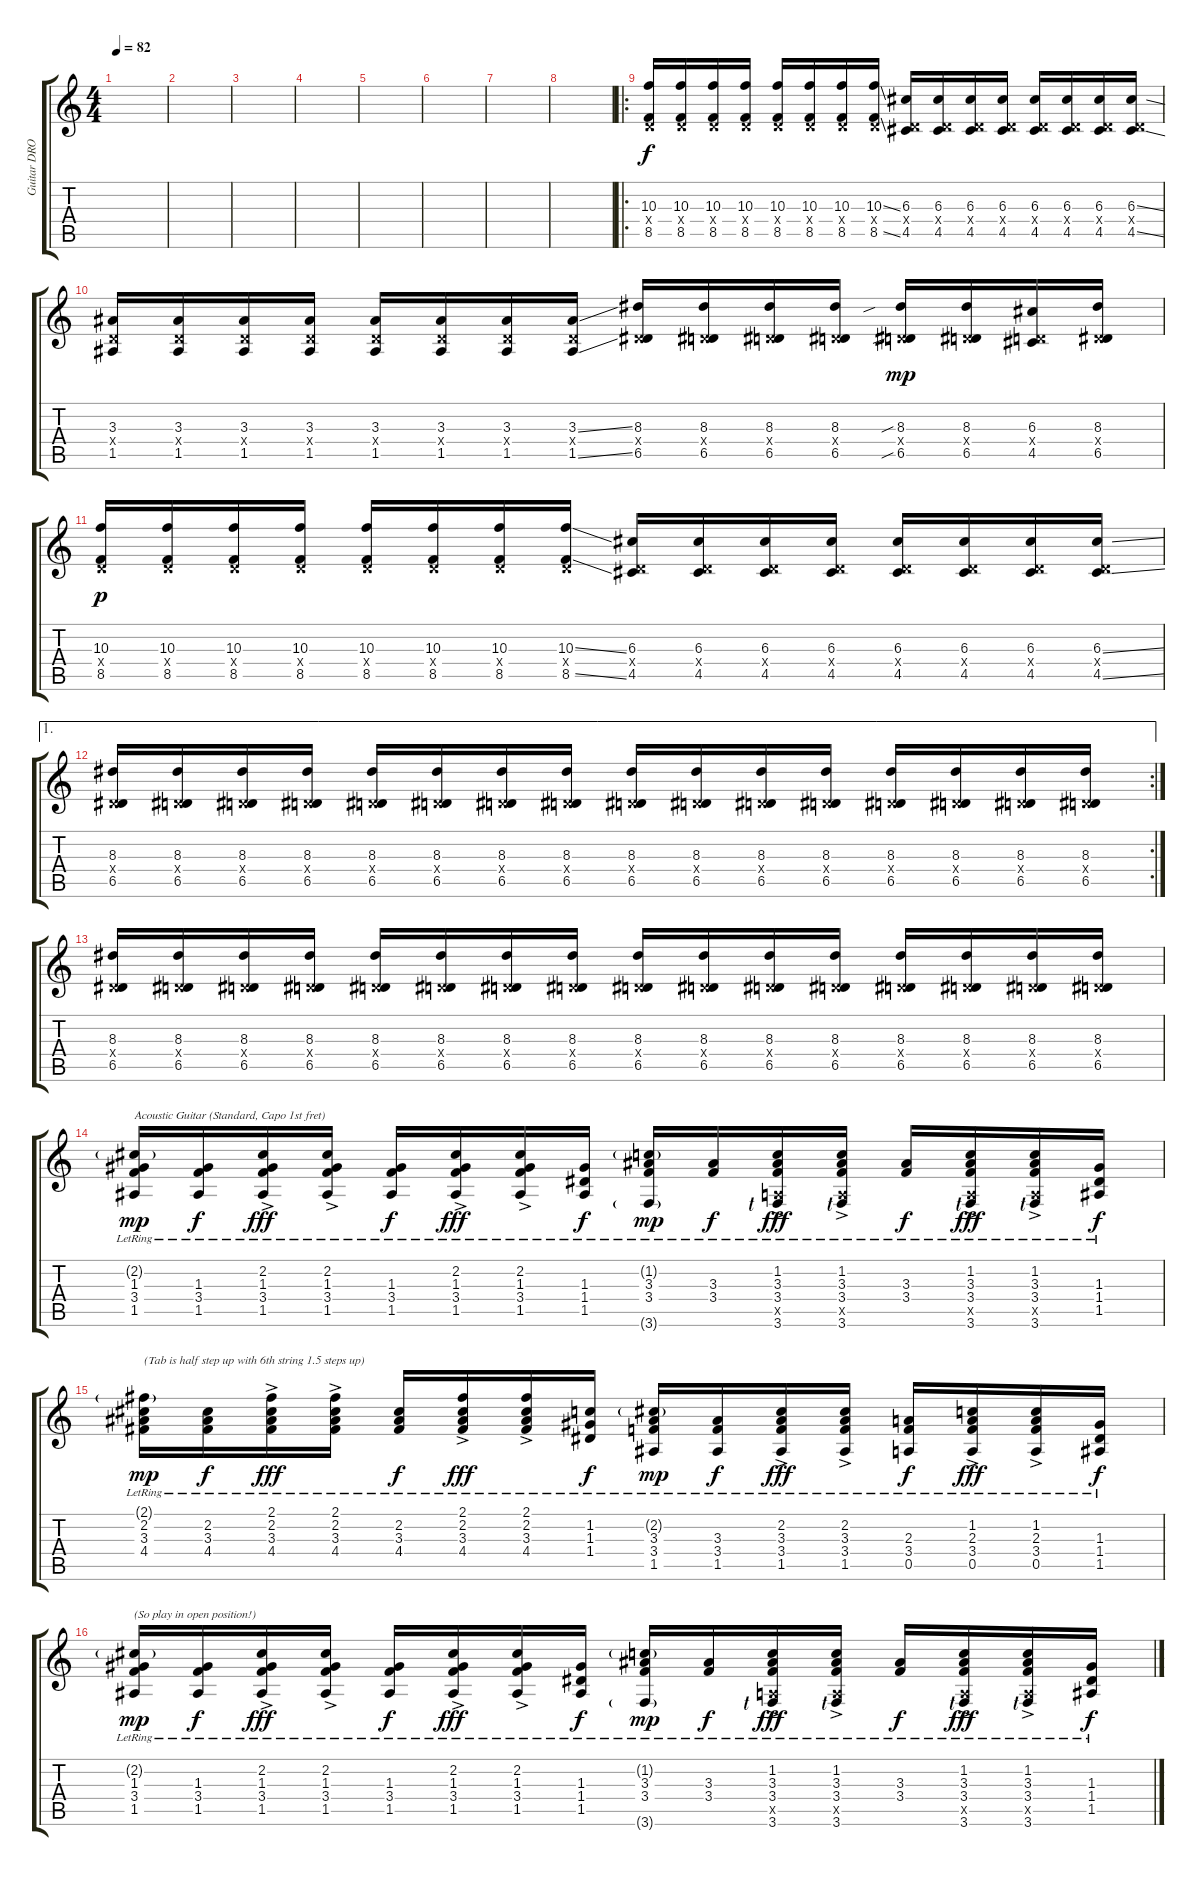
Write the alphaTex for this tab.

\track ("Guitar DROP-D THREE" "Guitar DRO") {instrument distortionguitar}
\staff {score tabs}
\tuning (E4 B3 G3 D3 A2 D2) {hide}
\ts (4 4)
\tempo 82
\clef g2
\ks c
|
|
|
|
|
|
|
|
\ro
(10.3 0.4{x} 8.5).16{volume 16} (10.3 0.4{x} 8.5).16 (10.3 0.4{x} 8.5).16 (10.3 0.4{x} 8.5).16 (10.3 0.4{x} 8.5).16 (10.3 0.4{x} 8.5).16 (10.3 0.4{x} 8.5).16 (10.3{ss} 0.4{x} 8.5{ss}).16 (6.3 0.4{x} 4.5).16 (6.3 0.4{x} 4.5).16 (6.3 0.4{x} 4.5).16 (6.3 0.4{x} 4.5).16 (6.3 0.4{x} 4.5).16 (6.3 0.4{x} 4.5).16 (6.3 0.4{x} 4.5).16 (6.3{ss} 0.4{x} 4.5{ss}).16 |
(3.3 0.4{x} 1.5).16 (3.3 0.4{x} 1.5).16 (3.3 0.4{x} 1.5).16 (3.3 0.4{x} 1.5).16 (3.3 0.4{x} 1.5).16 (3.3 0.4{x} 1.5).16 (3.3 0.4{x} 1.5).16 (3.3{ss} 0.4{x} 1.5{ss}).16 (8.3 0.4{x} 6.5).16 (8.3 0.4{x} 6.5).16 (8.3 0.4{x} 6.5).16 (8.3 0.4{x} 6.5).16 (8.3{sib} 0.4{x} 6.5{sib}).16{dy mp} (8.3 0.4{x} 6.5).16 (6.3 0.4{x} 4.5).16 (8.3 0.4{x} 6.5).16 |
(10.3 0.4{x} 8.5).16{dy p} (10.3 0.4{x} 8.5).16 (10.3 0.4{x} 8.5).16 (10.3 0.4{x} 8.5).16 (10.3 0.4{x} 8.5).16 (10.3 0.4{x} 8.5).16 (10.3 0.4{x} 8.5).16 (10.3{ss} 0.4{x} 8.5{ss}).16 (6.3 0.4{x} 4.5).16 (6.3 0.4{x} 4.5).16 (6.3 0.4{x} 4.5).16 (6.3 0.4{x} 4.5).16 (6.3 0.4{x} 4.5).16 (6.3 0.4{x} 4.5).16 (6.3 0.4{x} 4.5).16 (6.3{ss} 0.4{x} 4.5{ss}).16 |
\ae 1
\rc 2
(8.3 0.4{x} 6.5).16 (8.3 0.4{x} 6.5).16 (8.3 0.4{x} 6.5).16 (8.3 0.4{x} 6.5).16 (8.3 0.4{x} 6.5).16 (8.3 0.4{x} 6.5).16 (8.3 0.4{x} 6.5).16 (8.3 0.4{x} 6.5).16 (8.3 0.4{x} 6.5).16 (8.3 0.4{x} 6.5).16 (8.3 0.4{x} 6.5).16 (8.3 0.4{x} 6.5).16 (8.3 0.4{x} 6.5).16 (8.3 0.4{x} 6.5).16 (8.3 0.4{x} 6.5).16 (8.3 0.4{x} 6.5).16 |
(8.3 0.4{x} 6.5).16 (8.3 0.4{x} 6.5).16 (8.3 0.4{x} 6.5).16 (8.3 0.4{x} 6.5).16 (8.3 0.4{x} 6.5).16 (8.3 0.4{x} 6.5).16 (8.3 0.4{x} 6.5).16 (8.3 0.4{x} 6.5).16 (8.3 0.4{x} 6.5).16 (8.3 0.4{x} 6.5).16 (8.3 0.4{x} 6.5).16 (8.3 0.4{x} 6.5).16 (8.3 0.4{x} 6.5).16 (8.3 0.4{x} 6.5).16 (8.3 0.4{x} 6.5).16 (8.3 0.4{x} 6.5).16 |
(2.2{g lr} 1.3{lr} 3.4{lr} 1.5{lr}).16{txt "Acoustic Guitar (Standard, Capo 1st fret)" dy mp volume 10 balance 0 instrument acousticguitarnylon} (1.3{lr} 3.4{lr} 1.5{lr}).16{dy f} (2.2{ac lr} 1.3{ac lr} 3.4{ac lr} 1.5{ac lr}).16{dy fff} (2.2{ac lr} 1.3{ac lr} 3.4{ac lr} 1.5{ac lr}).16 (1.3{lr} 3.4{lr} 1.5{lr}).16{dy f} (2.2{ac lr} 1.3{ac lr} 3.4{ac lr} 1.5{ac lr}).16{dy fff} (2.2{ac lr} 1.3{ac lr} 3.4{ac lr} 1.5{ac lr}).16 (1.3{lr} 1.4{lr} 1.5{lr}).16{dy f} (1.2{g lr} 3.3{lr} 3.4{lr} 3.6{g lr}).16{dy mp} (3.3{lr} 3.4{lr}).16{dy f} (1.2{ac lr} 3.3{ac lr} 3.4{ac lr} 0.5{ac x} 3.6{ac lr lf 1}).16{dy fff} (1.2{ac lr} 3.3{ac lr} 3.4{ac lr} 0.5{ac x} 3.6{ac lr lf 1}).16 (3.3{lr} 3.4{lr}).16{dy f} (1.2{ac lr} 3.3{ac lr} 3.4{ac lr} 0.5{ac x} 3.6{ac lr lf 1}).16{dy fff} (1.2{ac lr} 3.3{ac lr} 3.4{ac lr} 0.5{ac x} 3.6{ac lr lf 1}).16 (1.3{lr} 1.4{lr} 1.5{lr}).16{dy f} |
(2.1{g lr} 2.2{lr} 3.3{lr} 4.4{lr}).16{txt "(Tab is half step up with 6th string 1.5 steps up)" dy mp} (2.2{lr} 3.3{lr} 4.4{lr}).16{dy f} (2.1{ac lr} 2.2{ac lr} 3.3{ac lr} 4.4{ac lr}).16{dy fff} (2.1{ac lr} 2.2{ac lr} 3.3{ac lr} 4.4{ac lr}).16 (2.2{lr} 3.3{lr} 4.4{lr}).16{dy f} (2.1{ac lr} 2.2{ac lr} 3.3{ac lr} 4.4{ac lr}).16{dy fff} (2.1{ac lr} 2.2{ac lr} 3.3{ac lr} 4.4{ac lr}).16 (1.2{lr} 1.3{lr} 1.4{lr}).16{dy f} (2.2{g lr} 3.3{lr} 3.4{lr} 1.5{lr}).16{dy mp} (3.3{lr} 3.4{lr} 1.5{lr}).16{dy f} (2.2{ac lr} 3.3{ac lr} 3.4{ac lr} 1.5{ac lr}).16{dy fff} (2.2{ac lr} 3.3{ac lr} 3.4{ac lr} 1.5{ac lr}).16 (2.3{lr} 3.4{lr} 0.5{lr}).16{dy f} (1.2{ac lr} 2.3{ac lr} 3.4{ac lr} 0.5{ac lr}).16{dy fff} (1.2{ac lr} 2.3{ac lr} 3.4{ac lr} 0.5{ac lr}).16 (1.3{lr} 1.4{lr} 1.5{lr}).16{dy f} |
(2.2{g lr} 1.3{lr} 3.4{lr} 1.5{lr}).16{txt "(So play in open position!)" dy mp} (1.3{lr} 3.4{lr} 1.5{lr}).16{dy f} (2.2{ac lr} 1.3{ac lr} 3.4{ac lr} 1.5{ac lr}).16{dy fff} (2.2{ac lr} 1.3{ac lr} 3.4{ac lr} 1.5{ac lr}).16 (1.3{lr} 3.4{lr} 1.5{lr}).16{dy f} (2.2{ac lr} 1.3{ac lr} 3.4{ac lr} 1.5{ac lr}).16{dy fff} (2.2{ac lr} 1.3{ac lr} 3.4{ac lr} 1.5{ac lr}).16 (1.3{lr} 1.4{lr} 1.5{lr}).16{dy f} (1.2{g lr} 3.3{lr} 3.4{lr} 3.6{g lr}).16{dy mp} (3.3{lr} 3.4{lr}).16{dy f} (1.2{ac lr} 3.3{ac lr} 3.4{ac lr} 0.5{ac x} 3.6{ac lr lf 1}).16{dy fff} (1.2{ac lr} 3.3{ac lr} 3.4{ac lr} 0.5{ac x} 3.6{ac lr lf 1}).16 (3.3{lr} 3.4{lr}).16{dy f} (1.2{ac lr} 3.3{ac lr} 3.4{ac lr} 0.5{ac x} 3.6{ac lr lf 1}).16{dy fff} (1.2{ac lr} 3.3{ac lr} 3.4{ac lr} 0.5{ac x} 3.6{ac lr lf 1}).16 (1.3{lr} 1.4{lr} 1.5{lr}).16{dy f}
